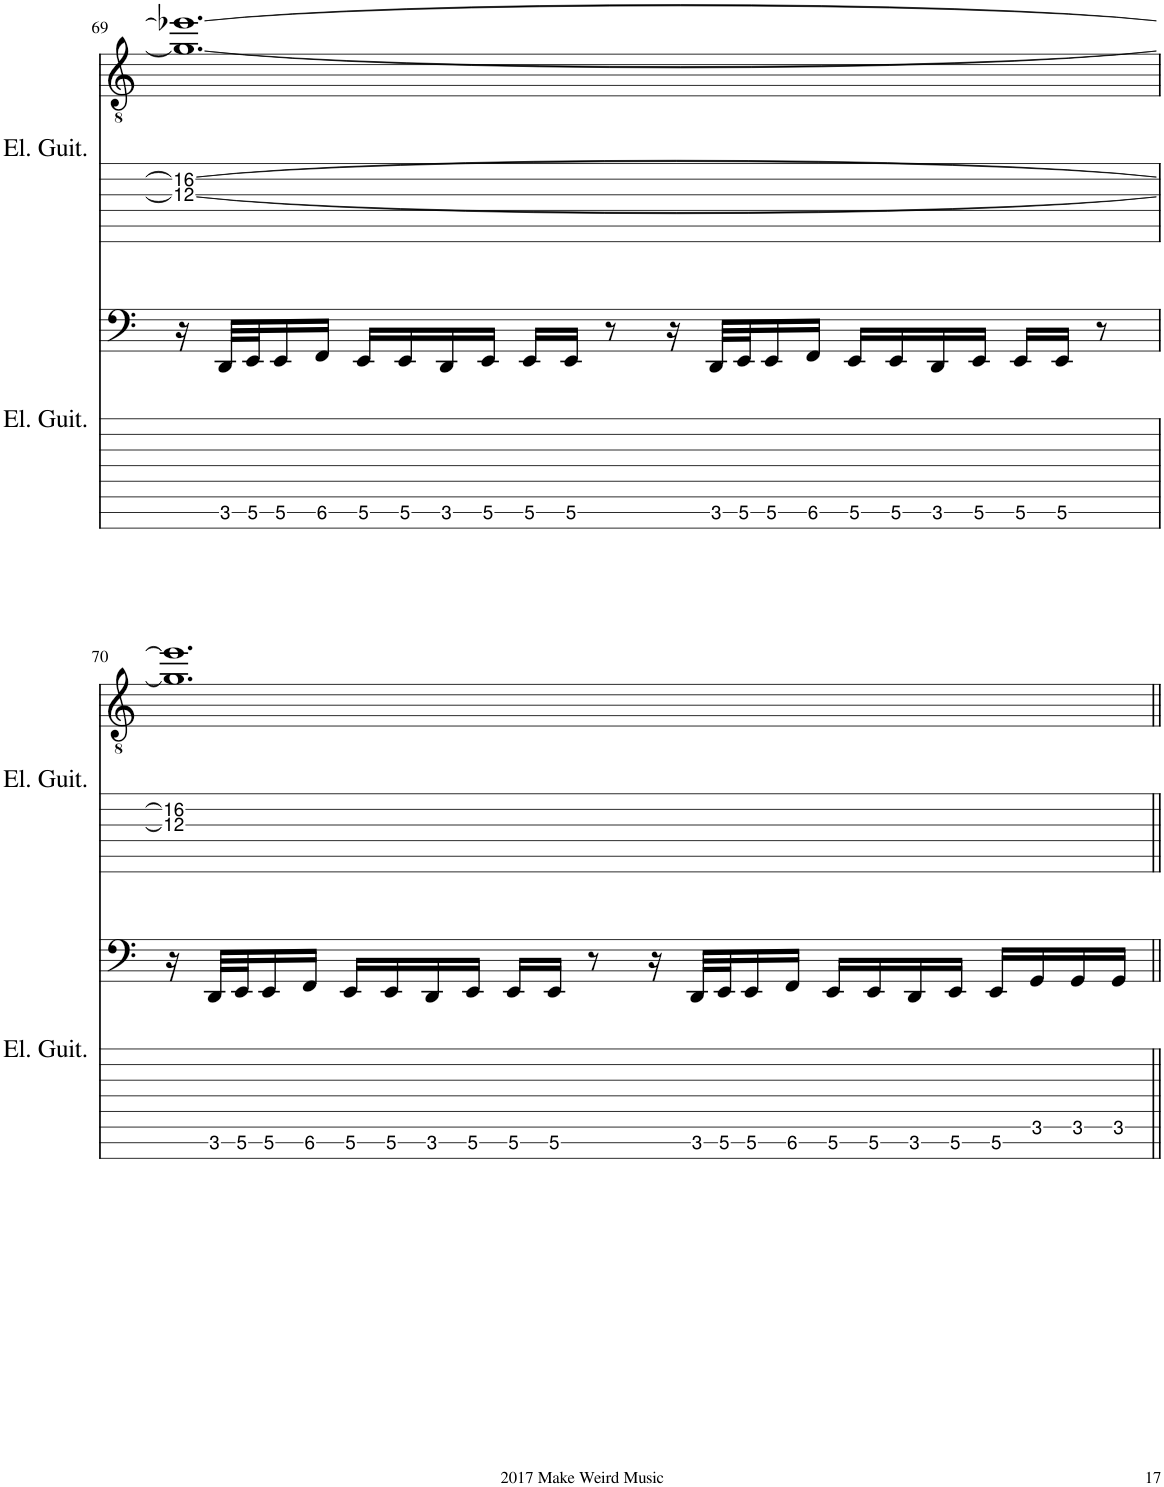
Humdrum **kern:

**kern	**kern	**kern	**kern
*part2	*part2	*part1	*part1
*staff4	*staff3	*staff2	*staff1
*I"Electric Guitar	*	*I"Electric Guitar	*
*I'El. Guit.	*	*I'El. Guit.	*
!!LO:PB:g=z
*	*clefF4	*	*clefGv2
*k[]	*k[]	*k[]	*k[]
*M6/4	*M6/4	*M6/4	*M6/4
=69	=69	=69	=69
16r	16r	1.g_ 1.ee-_	1.g_ 1.ee-X_
32DDLLL	32DD/LLL	.	.
32EEJ	32EE/J	.	.
16EE	16EE/	.	.
16FF	16FF/JJ	.	.
16EE	16EE/LL	.	.
16EE	16EE/	.	.
16DD	16DD/	.	.
16EE	16EE/JJ	.	.
16EE	16EE/LL	.	.
16EEJJ	16EE/JJ	.	.
8r	8r	.	.
16r	16r	.	.
32DDLLL	32DD/LLL	.	.
32EEJ	32EE/J	.	.
16EE	16EE/	.	.
16FF	16FF/JJ	.	.
16EE	16EE/LL	.	.
16EE	16EE/	.	.
16DD	16DD/	.	.
16EE	16EE/JJ	.	.
16EE	16EE/LL	.	.
16EEJJ	16EE/JJ	.	.
8r	8r	.	.
!!LO:LB:g=z
=70	=70	=70	=70
16r	16r	1.g] 1.ee-]	1.g] 1.ee-]
32DDLLL	32DD/LLL	.	.
32EEJ	32EE/J	.	.
16EE	16EE/	.	.
16FF	16FF/JJ	.	.
16EE	16EE/LL	.	.
16EE	16EE/	.	.
16DD	16DD/	.	.
16EE	16EE/JJ	.	.
16EE	16EE/LL	.	.
16EEJJ	16EE/JJ	.	.
8r	8r	.	.
16r	16r	.	.
32DDLLL	32DD/LLL	.	.
32EEJ	32EE/J	.	.
16EE	16EE/	.	.
16FF	16FF/JJ	.	.
16EE	16EE/LL	.	.
16EE	16EE/	.	.
16DD	16DD/	.	.
16EE	16EE/JJ	.	.
16EE	16EE/LL	.	.
16GG	16GG/	.	.
16GG	16GG/	.	.
16GGJJ	16GG/JJ	.	.
=||	=||	=||	=||
*-	*-	*-	*-
